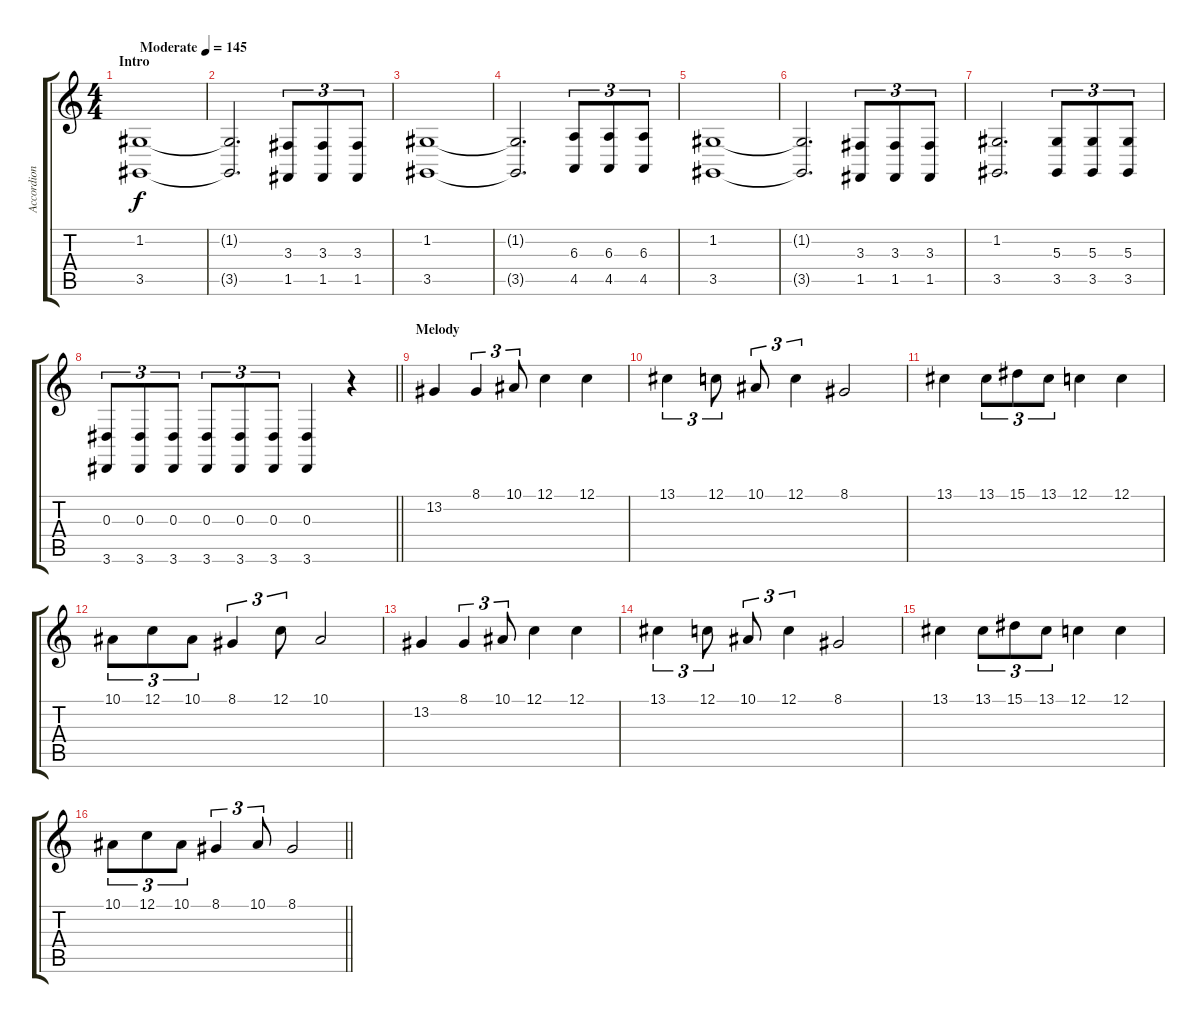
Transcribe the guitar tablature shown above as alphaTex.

\track ("Accordion" "Accordion") {instrument accordion}
\staff {score tabs}
\tuning (C4 G3 Eb3 Bb2 F2 C2) {hide}
\ts (4 4)
\section ("" "Intro")
\tempo (145 "Moderate")
\clef g2
\ks c
(1.2 3.5).1{dy f instrument accordion} |
(1.2{t} 3.5{t}).2{d} (3.3 1.5).8{tu (3 2)} (3.3 1.5).8{tu (3 2)} (3.3 1.5).8{tu (3 2)} |
(1.2 3.5).1 |
(1.2{t} 3.5{t}).2{d} (6.3 4.5).8{tu (3 2)} (6.3 4.5).8{tu (3 2)} (6.3 4.5).8{tu (3 2)} |
(1.2 3.5).1 |
(1.2{t} 3.5{t}).2{d} (3.3 1.5).8{tu (3 2)} (3.3 1.5).8{tu (3 2)} (3.3 1.5).8{tu (3 2)} |
(1.2 3.5).2{d} (5.3 3.5).8{tu (3 2)} (5.3 3.5).8{tu (3 2)} (5.3 3.5).8{tu (3 2)} |
\barLineRight lightlight
(0.3 3.6).8{tu (3 2)} (0.3 3.6).8{tu (3 2)} (0.3 3.6).8{tu (3 2)} (0.3 3.6).8{tu (3 2)} (0.3 3.6).8{tu (3 2)} (0.3 3.6).8{tu (3 2)} (0.3 3.6).4 r.4 |
\section ("" "Melody")
13.2.4 8.1.4{tu (3 2)} 10.1.8{tu (3 2)} 12.1.4 12.1.4 |
13.1.4{tu (3 2)} 12.1.8{tu (3 2)} 10.1.8{tu (3 2)} 12.1.4{tu (3 2)} 8.1.2 |
13.1.4 13.1.8{tu (3 2)} 15.1.8{tu (3 2)} 13.1.8{tu (3 2)} 12.1.4 12.1.4 |
10.1.8{tu (3 2)} 12.1.8{tu (3 2)} 10.1.8{tu (3 2)} 8.1.4{tu (3 2)} 12.1.8{tu (3 2)} 10.1.2 |
13.2.4 8.1.4{tu (3 2)} 10.1.8{tu (3 2)} 12.1.4 12.1.4 |
13.1.4{tu (3 2)} 12.1.8{tu (3 2)} 10.1.8{tu (3 2)} 12.1.4{tu (3 2)} 8.1.2 |
13.1.4 13.1.8{tu (3 2)} 15.1.8{tu (3 2)} 13.1.8{tu (3 2)} 12.1.4 12.1.4 |
\barLineRight lightlight
10.1.8{tu (3 2)} 12.1.8{tu (3 2)} 10.1.8{tu (3 2)} 8.1.4{tu (3 2)} 10.1.8{tu (3 2)} 8.1.2
